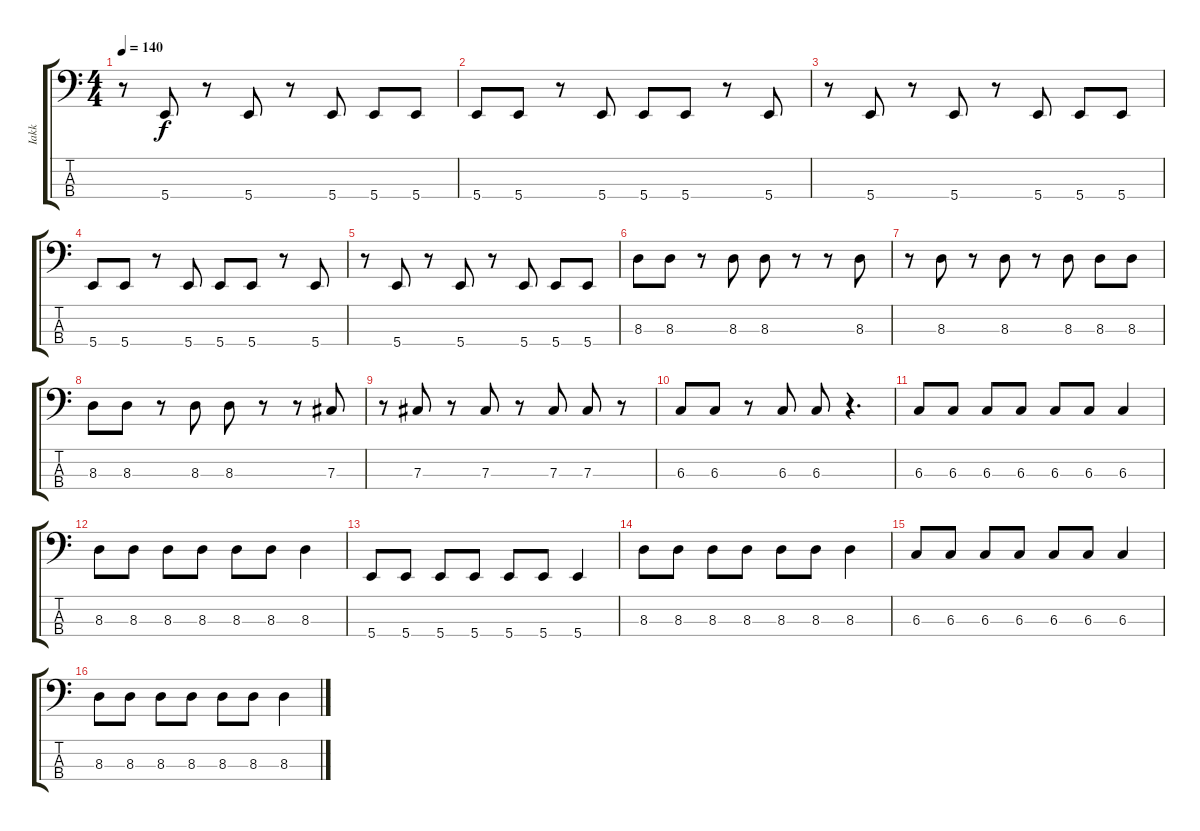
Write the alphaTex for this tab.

\track ("Iakk" "Iakk") {instrument electricbassfinger}
\staff {score tabs}
\tuning (E2 B1 Gb1 B0) {hide}
\ts (4 4)
\tempo 140
\clef f4
\ks c
r.8{dy f} 5.4.8 r.8 5.4.8 r.8 5.4.8 5.4.8 5.4.8 |
5.4.8 5.4.8 r.8 5.4.8 5.4.8 5.4.8 r.8 5.4.8 |
r.8 5.4.8 r.8 5.4.8 r.8 5.4.8 5.4.8 5.4.8 |
5.4.8 5.4.8 r.8 5.4.8 5.4.8 5.4.8 r.8 5.4.8 |
r.8 5.4.8 r.8 5.4.8 r.8 5.4.8 5.4.8 5.4.8 |
8.3.8 8.3.8 r.8 8.3.8 8.3.8 r.8 r.8 8.3.8 |
r.8 8.3.8 r.8 8.3.8 r.8 8.3.8 8.3.8 8.3.8 |
8.3.8 8.3.8 r.8 8.3.8 8.3.8 r.8 r.8 7.3.8 |
r.8 7.3.8 r.8 7.3.8 r.8 7.3.8 7.3.8 r.8 |
6.3.8 6.3.8 r.8 6.3.8 6.3.8 r.4{d} |
6.3.8 6.3.8 6.3.8 6.3.8 6.3.8 6.3.8 6.3.4 |
8.3.8 8.3.8 8.3.8 8.3.8 8.3.8 8.3.8 8.3.4 |
5.4.8 5.4.8 5.4.8 5.4.8 5.4.8 5.4.8 5.4.4 |
8.3.8 8.3.8 8.3.8 8.3.8 8.3.8 8.3.8 8.3.4 |
6.3.8 6.3.8 6.3.8 6.3.8 6.3.8 6.3.8 6.3.4 |
8.3.8 8.3.8 8.3.8 8.3.8 8.3.8 8.3.8 8.3.4
